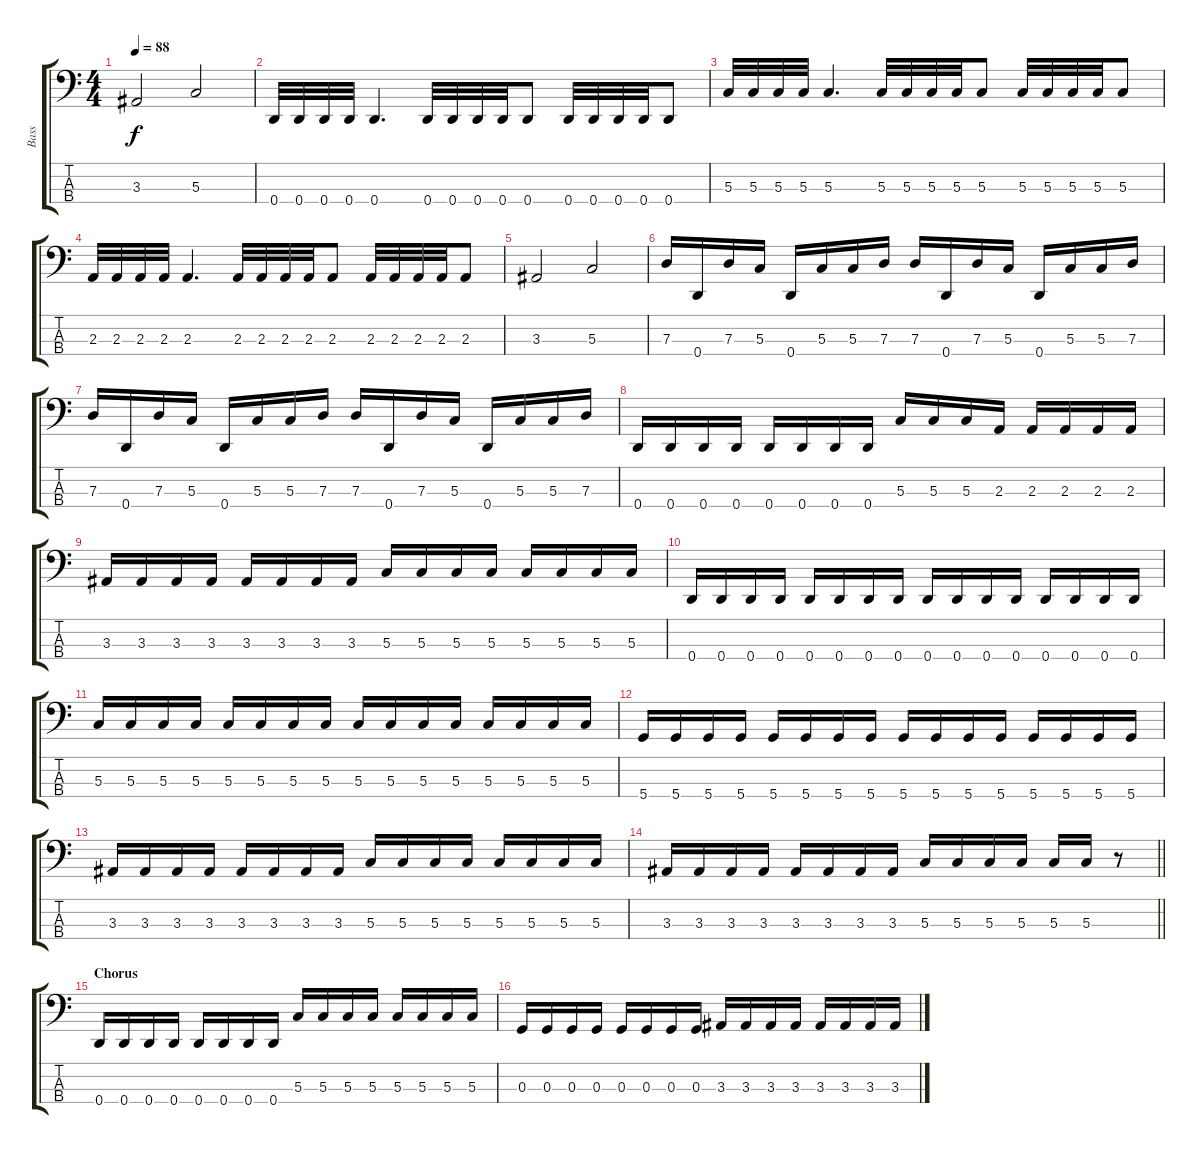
\track ("Bass" "Bass") {instrument electricbassfinger}
\staff {score tabs}
\tuning (F2 C2 G1 D1) {hide}
\ts (4 4)
\tempo 88
\clef f4
\ks c
3.3.2{dy f} 5.3.2 |
0.4.32 0.4.32 0.4.32 0.4.32 0.4.4{d} 0.4.32 0.4.32 0.4.32 0.4.32 0.4.8 0.4.32 0.4.32 0.4.32 0.4.32 0.4.8 |
5.3.32 5.3.32 5.3.32 5.3.32 5.3.4{d} 5.3.32 5.3.32 5.3.32 5.3.32 5.3.8 5.3.32 5.3.32 5.3.32 5.3.32 5.3.8 |
2.3.32 2.3.32 2.3.32 2.3.32 2.3.4{d} 2.3.32 2.3.32 2.3.32 2.3.32 2.3.8 2.3.32 2.3.32 2.3.32 2.3.32 2.3.8 |
3.3.2 5.3.2 |
7.3.16 0.4.16 7.3.16 5.3.16 0.4.16 5.3.16 5.3.16 7.3.16 7.3.16 0.4.16 7.3.16 5.3.16 0.4.16 5.3.16 5.3.16 7.3.16 |
7.3.16 0.4.16 7.3.16 5.3.16 0.4.16 5.3.16 5.3.16 7.3.16 7.3.16 0.4.16 7.3.16 5.3.16 0.4.16 5.3.16 5.3.16 7.3.16 |
0.4.16 0.4.16 0.4.16 0.4.16 0.4.16 0.4.16 0.4.16 0.4.16 5.3.16 5.3.16 5.3.16 2.3.16 2.3.16 2.3.16 2.3.16 2.3.16 |
3.3.16 3.3.16 3.3.16 3.3.16 3.3.16 3.3.16 3.3.16 3.3.16 5.3.16 5.3.16 5.3.16 5.3.16 5.3.16 5.3.16 5.3.16 5.3.16 |
0.4.16 0.4.16 0.4.16 0.4.16 0.4.16 0.4.16 0.4.16 0.4.16 0.4.16 0.4.16 0.4.16 0.4.16 0.4.16 0.4.16 0.4.16 0.4.16 |
5.3.16 5.3.16 5.3.16 5.3.16 5.3.16 5.3.16 5.3.16 5.3.16 5.3.16 5.3.16 5.3.16 5.3.16 5.3.16 5.3.16 5.3.16 5.3.16 |
5.4.16 5.4.16 5.4.16 5.4.16 5.4.16 5.4.16 5.4.16 5.4.16 5.4.16 5.4.16 5.4.16 5.4.16 5.4.16 5.4.16 5.4.16 5.4.16 |
3.3.16 3.3.16 3.3.16 3.3.16 3.3.16 3.3.16 3.3.16 3.3.16 5.3.16 5.3.16 5.3.16 5.3.16 5.3.16 5.3.16 5.3.16 5.3.16 |
\barLineRight lightlight
3.3.16 3.3.16 3.3.16 3.3.16 3.3.16 3.3.16 3.3.16 3.3.16 5.3.16 5.3.16 5.3.16 5.3.16 5.3.16 5.3.16 r.8 |
\section ("" "Chorus")
0.4.16 0.4.16 0.4.16 0.4.16 0.4.16 0.4.16 0.4.16 0.4.16 5.3.16 5.3.16 5.3.16 5.3.16 5.3.16 5.3.16 5.3.16 5.3.16 |
0.3.16 0.3.16 0.3.16 0.3.16 0.3.16 0.3.16 0.3.16 0.3.16 3.3.16 3.3.16 3.3.16 3.3.16 3.3.16 3.3.16 3.3.16 3.3.16
